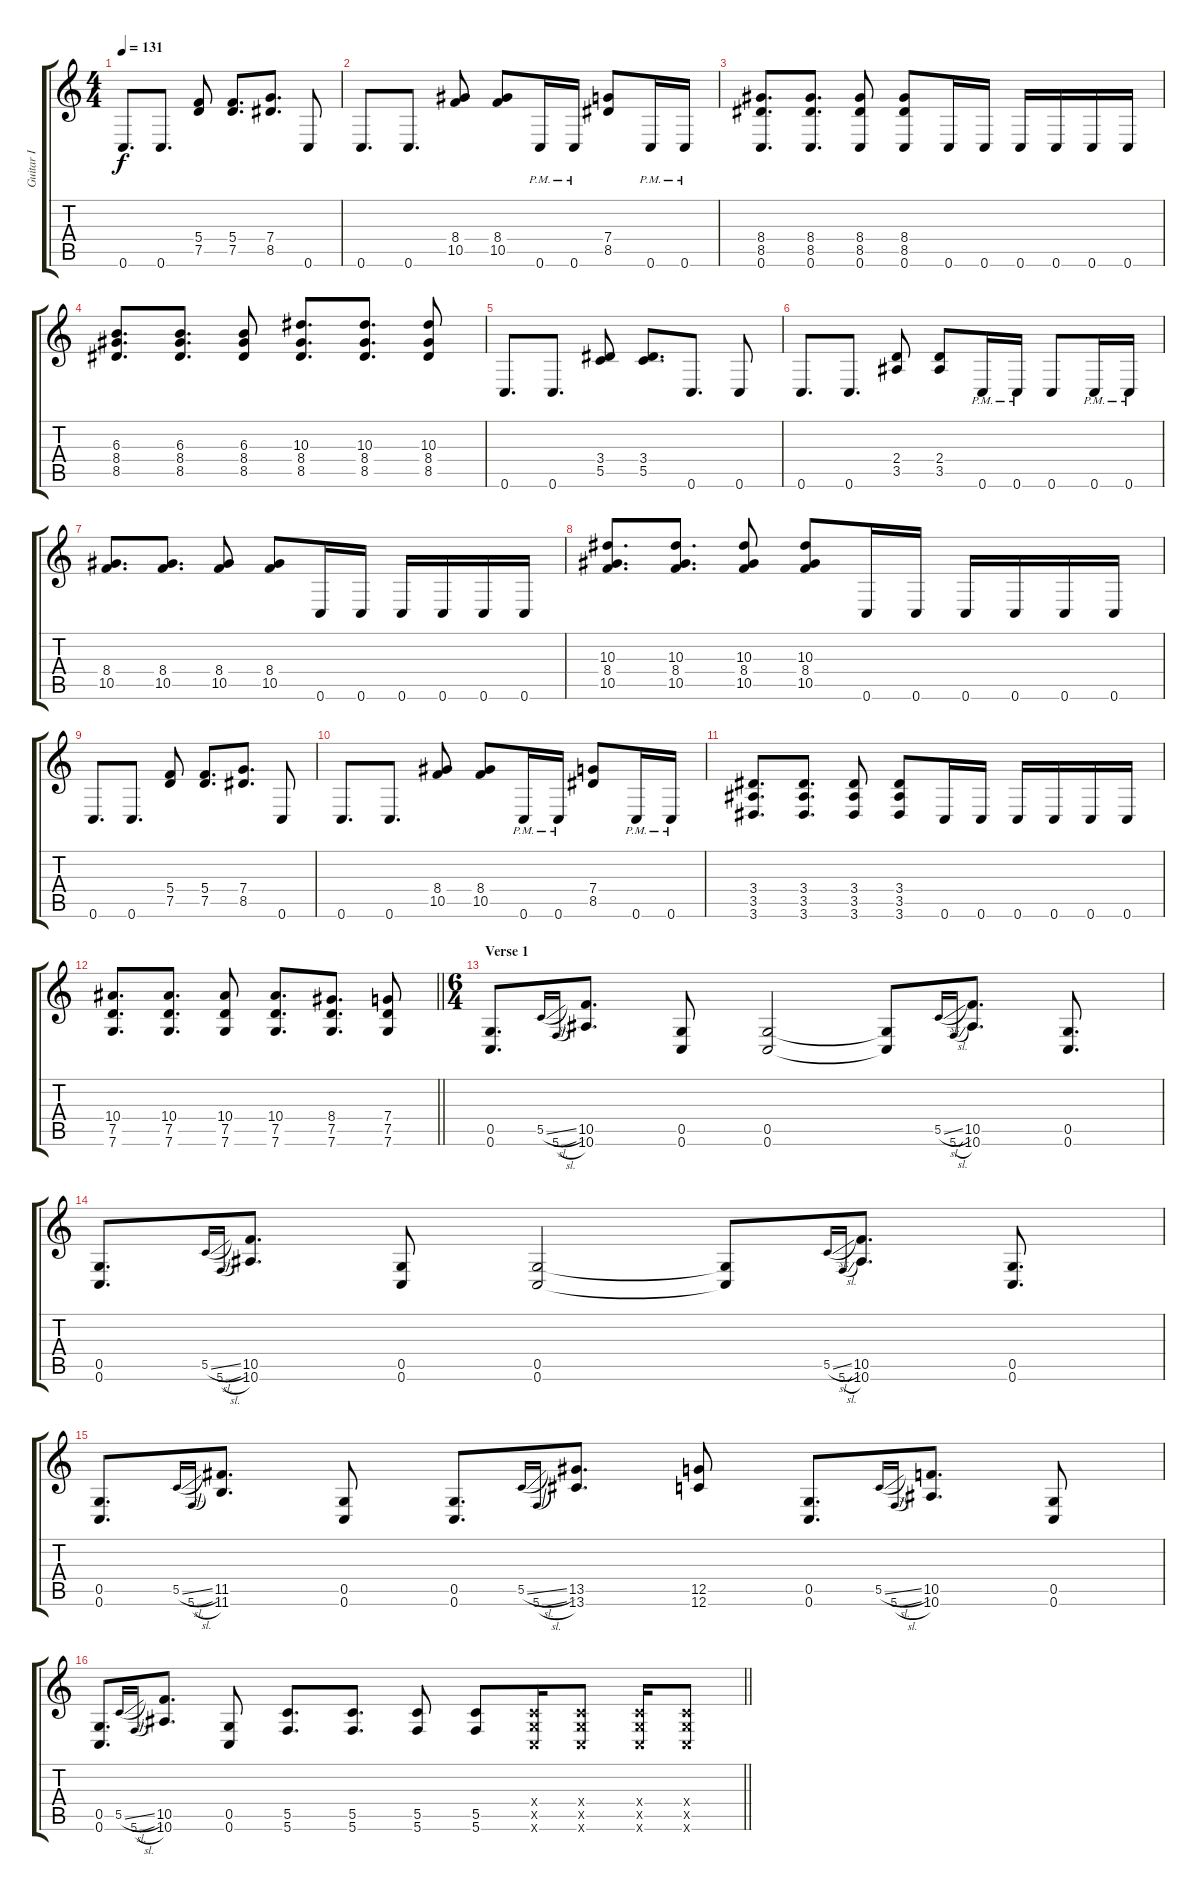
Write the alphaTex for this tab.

\track ("Guitar I" "Guitar I") {instrument overdrivenguitar}
\staff {score tabs}
\tuning (D4 A3 F3 C3 G2 C2) {hide}
\ts (4 4)
\tempo 131
\clef g2
\ks c
0.6.8{d dy f} 0.6.8{d} (5.4 7.5).8 (5.4 7.5).8{d} (7.4 8.5).8{d} 0.6.8 |
0.6.8{d} 0.6.8{d} (8.4 10.5).8 (8.4 10.5).8 0.6{pm}.16 0.6{pm}.16 (7.4 8.5).8 0.6{pm}.16 0.6{pm}.16 |
(8.4 8.5 0.6).8{d} (8.4 8.5 0.6).8{d} (8.4 8.5 0.6).8 (8.4 8.5 0.6).8 0.6.16 0.6.16 0.6.16 0.6.16 0.6.16 0.6.16 |
(6.3 8.4 8.5).8{d} (6.3 8.4 8.5).8{d} (6.3 8.4 8.5).8 (10.3 8.4 8.5).8{d} (10.3 8.4 8.5).8{d} (10.3 8.4 8.5).8 |
0.6.8{d} 0.6.8{d} (3.4 5.5).8 (3.4 5.5).8{d} 0.6.8{d} 0.6.8 |
0.6.8{d} 0.6.8{d} (2.4 3.5).8 (2.4 3.5).8 0.6{pm}.16 0.6{pm}.16 0.6.8 0.6{pm}.16 0.6{pm}.16 |
(8.4 10.5).8{d} (8.4 10.5).8{d} (8.4 10.5).8 (8.4 10.5).8 0.6.16 0.6.16 0.6.16 0.6.16 0.6.16 0.6.16 |
(10.3 8.4 10.5).8{d} (10.3 8.4 10.5).8{d} (10.3 8.4 10.5).8 (10.3 8.4 10.5).8 0.6.16 0.6.16 0.6.16 0.6.16 0.6.16 0.6.16 |
0.6.8{d} 0.6.8{d} (5.4 7.5).8 (5.4 7.5).8{d} (7.4 8.5).8{d} 0.6.8 |
0.6.8{d} 0.6.8{d} (8.4 10.5).8 (8.4 10.5).8 0.6{pm}.16 0.6{pm}.16 (7.4 8.5).8 0.6{pm}.16 0.6{pm}.16 |
(3.4 3.5 3.6).8{d} (3.4 3.5 3.6).8{d} (3.4 3.5 3.6).8 (3.4 3.5 3.6).8 0.6.16 0.6.16 0.6.16 0.6.16 0.6.16 0.6.16 |
\barLineRight lightlight
(10.4 7.5 7.6).8{d} (10.4 7.5 7.6).8{d} (10.4 7.5 7.6).8 (10.4 7.5 7.6).8{d} (8.4 7.5 7.6).8{d} (7.4 7.5 7.6).8 |
\ts (6 4)
\section ("" "Verse 1")
(0.5 0.6).8{d} 5.5{sl}.16{gr onbeat} 5.6{sl}.16{gr onbeat} (10.5 10.6).8{d} (0.5 0.6).8 (0.5 0.6).2 (0.5{t} 0.6{t}).8 5.5{sl}.16{gr onbeat} 5.6{sl}.16{gr onbeat} (10.5 10.6).8{d} (0.5 0.6).8{d} |
(0.5 0.6).8{d} 5.5{sl}.16{gr onbeat} 5.6{sl}.16{gr onbeat} (10.5 10.6).8{d} (0.5 0.6).8 (0.5 0.6).2 (0.5{t} 0.6{t}).8 5.5{sl}.16{gr onbeat} 5.6{sl}.16{gr onbeat} (10.5 10.6).8{d} (0.5 0.6).8{d} |
(0.5 0.6).8{d} 5.5{sl}.16{gr onbeat} 5.6{sl}.16{gr onbeat} (11.5 11.6).8{d} (0.5 0.6).8 (0.5 0.6).8{d} 5.5{sl}.16{gr onbeat} 5.6{sl}.16{gr onbeat} (13.5 13.6).8{d} (12.5 12.6).8 (0.5 0.6).8{d} 5.5{sl}.16{gr onbeat} 5.6{sl}.16{gr onbeat} (10.5 10.6).8{d} (0.5 0.6).8 |
\barLineRight lightlight
(0.5 0.6).8{d} 5.5{sl}.16{gr onbeat} 5.6{sl}.16{gr onbeat} (10.5 10.6).8{d} (0.5 0.6).8 (5.5 5.6).8{d} (5.5 5.6).8{d} (5.5 5.6).8 (5.5 5.6).8 (0.4{x} 0.5{x} 0.6{x}).16 (0.4{x} 0.5{x} 0.6{x}).8 (0.4{x} 0.5{x} 0.6{x}).16 (0.4{x} 0.5{x} 0.6{x}).8
